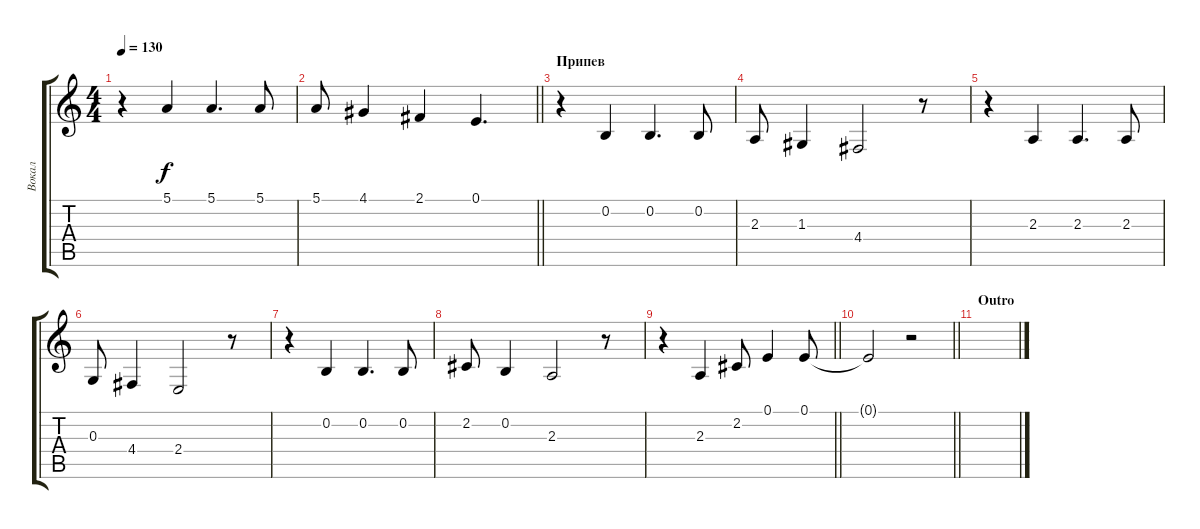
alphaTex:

\track ("Вокал" "Вокал") {instrument flute}
\staff {score tabs}
\tuning (E4 B3 G3 D3 A2 E2) {hide}
\ts (4 4)
\tempo 130
\clef g2
\ks c
r.4{dy f} 5.1.4 5.1.4{d} 5.1.8 |
\barLineRight lightlight
5.1.8 4.1.4 2.1.4 0.1.4{d} |
\section ("" "Припев")
r.4 0.2.4 0.2.4{d} 0.2.8 |
2.3.8 1.3.4 4.4.2 r.8 |
r.4 2.3.4 2.3.4{d} 2.3.8 |
0.3.8 4.4.4 2.4.2 r.8 |
r.4 0.2.4 0.2.4{d} 0.2.8 |
2.2.8 0.2.4 2.3.2 r.8 |
\barLineRight lightlight
r.4 2.3.4 2.2.8 0.1.4 0.1.8 |
\barLineRight lightlight
0.1{t}.2 r.2 |
\section ("" "Outro")
